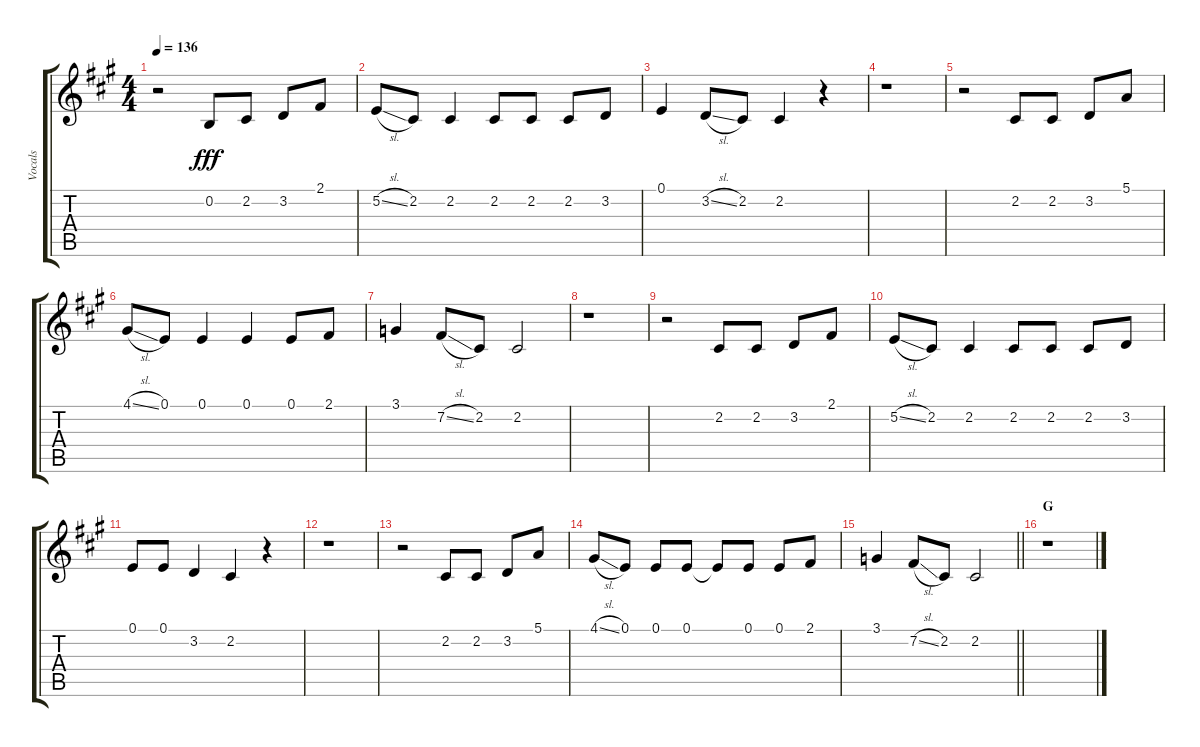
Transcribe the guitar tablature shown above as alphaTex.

\track ("Vocals" "Vocals") {instrument voiceoohs}
\staff {score tabs}
\tuning (E4 B3 G3 D3 A2 E2) {hide}
\ts (4 4)
\tempo 136
\clef g2
\ks a
r.2{dy fff} 0.2.8 2.2.8 3.2.8 2.1.8 |
5.2{sl}.8 2.2.8 2.2.4 2.2.8 2.2.8 2.2.8 3.2.8 |
0.1.4 3.2{sl}.8 2.2.8 2.2.4 r.4 |
r.1 |
r.2 2.2.8 2.2.8 3.2.8 5.1.8 |
4.1{sl}.8 0.1.8 0.1.4 0.1.4 0.1.8 2.1.8 |
3.1.4 7.2{sl}.8 2.2.8 2.2.2 |
r.1 |
r.2 2.2.8 2.2.8 3.2.8 2.1.8 |
5.2{sl}.8 2.2.8 2.2.4 2.2.8 2.2.8 2.2.8 3.2.8 |
0.1.8 0.1.8 3.2.4 2.2.4 r.4 |
r.1 |
r.2 2.2.8 2.2.8 3.2.8 5.1.8 |
4.1{sl}.8 0.1.8 0.1.8 0.1.8 0.1{t}.8 0.1.8 0.1.8 2.1.8 |
\barLineRight lightlight
3.1.4 7.2{sl}.8 2.2.8 2.2.2 |
\section ("" "G")
r.1
